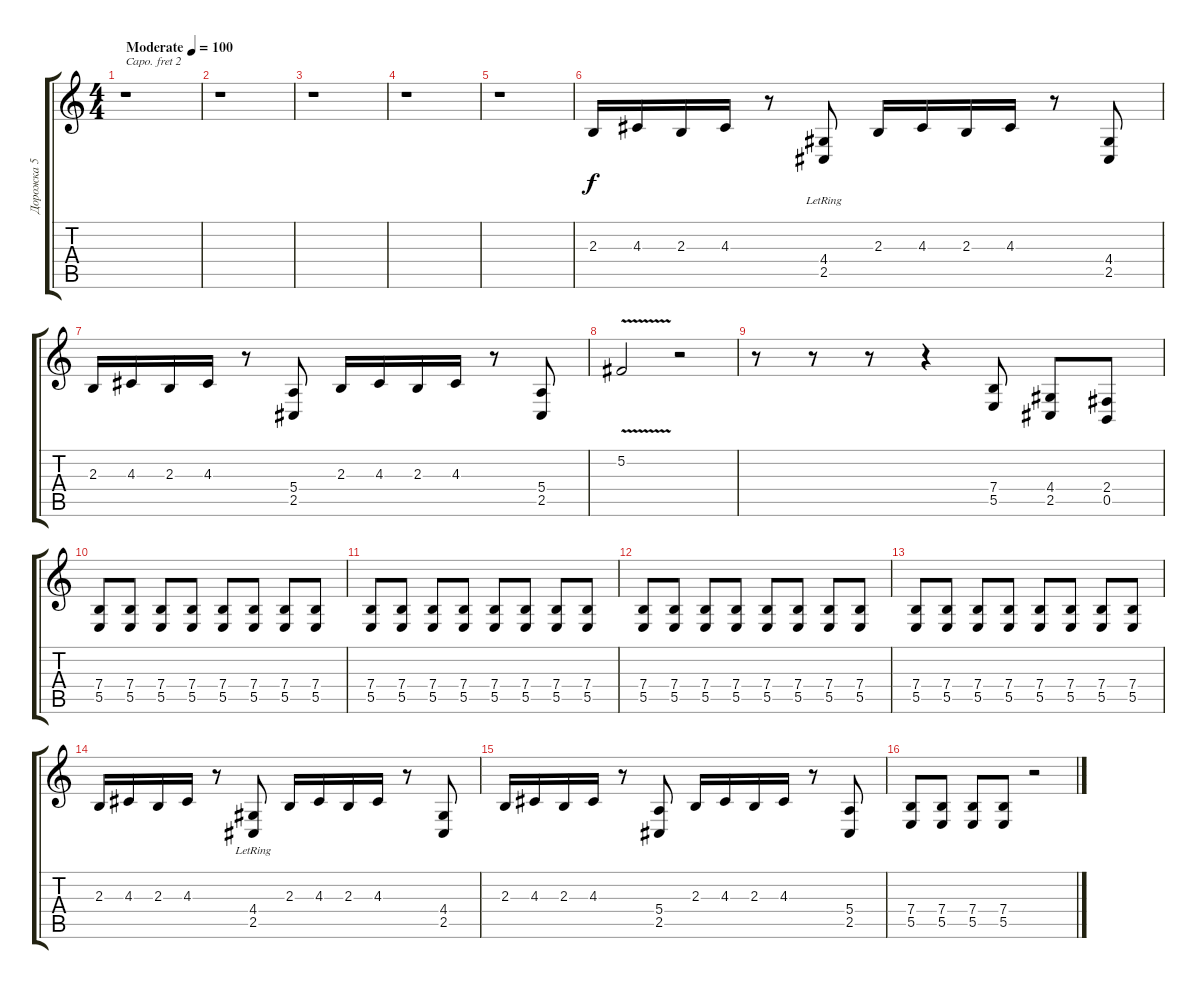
\track ("Дорожка 5" "Дорожка 5") {instrument clavinet}
\staff {score tabs}
\capo 2
\tuning (E4 B3 G3 D3 A2 E2) {hide}
\ts (4 4)
\tempo (100 "Moderate")
\clef g2
\ks c
r.1{dy f instrument clavinet} |
r.1 |
r.1 |
r.1 |
r.1 |
2.3.16 4.3.16 2.3.16 4.3.16 r.8 (4.4{lr} 2.5{lr}).8 2.3.16 4.3.16 2.3.16 4.3.16 r.8 (4.4 2.5).8 |
2.3.16 4.3.16 2.3.16 4.3.16 r.8 (5.4 2.5).8 2.3.16 4.3.16 2.3.16 4.3.16 r.8 (5.4 2.5).8 |
5.2{v}.2 r.2 |
r.8 r.8 r.8 r.4 (7.4 5.5).8 (4.4 2.5).8 (2.4 0.5).8 |
(7.4 5.5).8 (7.4 5.5).8 (7.4 5.5).8 (7.4 5.5).8 (7.4 5.5).8 (7.4 5.5).8 (7.4 5.5).8 (7.4 5.5).8 |
(7.4 5.5).8 (7.4 5.5).8 (7.4 5.5).8 (7.4 5.5).8 (7.4 5.5).8 (7.4 5.5).8 (7.4 5.5).8 (7.4 5.5).8 |
(7.4 5.5).8 (7.4 5.5).8 (7.4 5.5).8 (7.4 5.5).8 (7.4 5.5).8 (7.4 5.5).8 (7.4 5.5).8 (7.4 5.5).8 |
(7.4 5.5).8 (7.4 5.5).8 (7.4 5.5).8 (7.4 5.5).8 (7.4 5.5).8 (7.4 5.5).8 (7.4 5.5).8 (7.4 5.5).8 |
2.3.16 4.3.16 2.3.16 4.3.16 r.8 (4.4{lr} 2.5{lr}).8 2.3.16 4.3.16 2.3.16 4.3.16 r.8 (4.4 2.5).8 |
2.3.16 4.3.16 2.3.16 4.3.16 r.8 (5.4 2.5).8 2.3.16 4.3.16 2.3.16 4.3.16 r.8 (5.4 2.5).8 |
(7.4 5.5).8 (7.4 5.5).8 (7.4 5.5).8 (7.4 5.5).8 r.2
